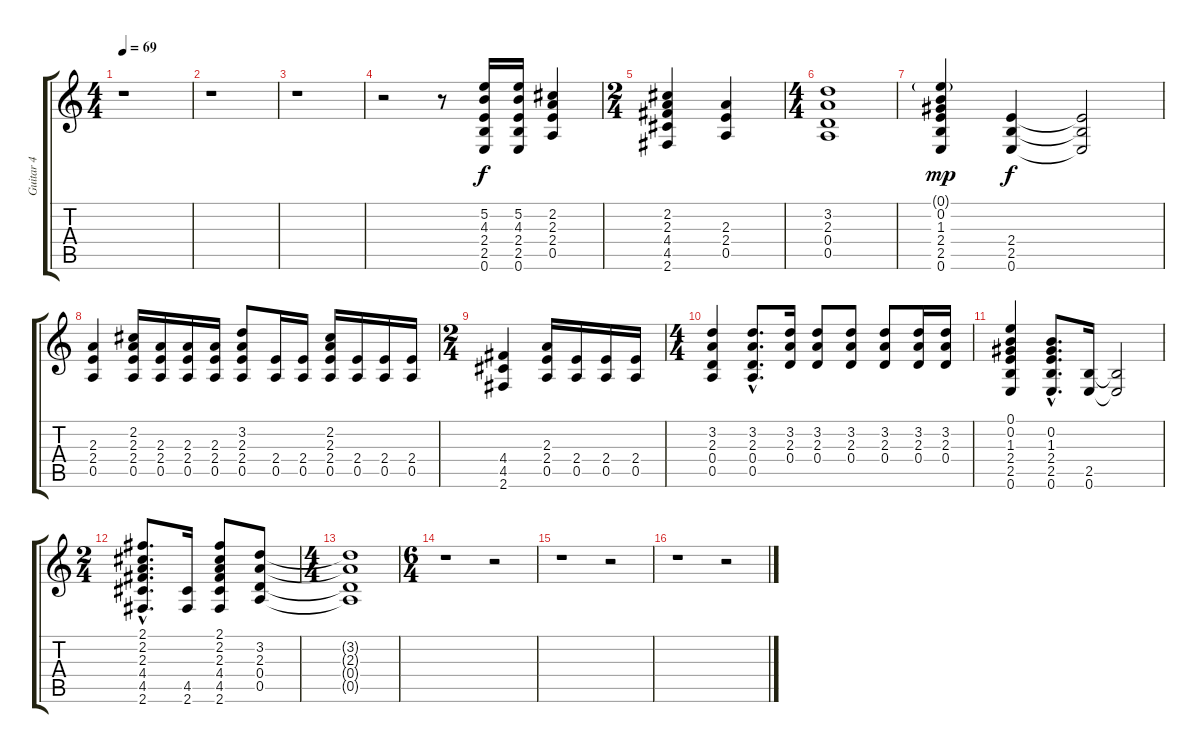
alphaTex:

\track ("Guitar 4" "Guitar 4") {instrument overdrivenguitar}
\staff {score tabs}
\tuning (E4 B3 G3 D3 A2 E2) {hide}
\ts (4 4)
\tempo 69
\clef g2
\ks c
r.1{dy f} |
r.1 |
r.1 |
r.2 r.8 (5.2 4.3 2.4 2.5 0.6).16 (5.2 4.3 2.4 2.5 0.6).16 (2.2 2.3 2.4 0.5).4 |
\ts (2 4)
(2.2 2.3 4.4 4.5 2.6).4 (2.3 2.4 0.5).4 |
\ts (4 4)
(3.2 2.3 0.4 0.5).1 |
(0.1{g} 0.2 1.3 2.4 2.5 0.6).4{dy mp} (2.4 2.5 0.6).4{dy f} (2.4{t} 2.5{t} 0.6{t}).2 |
(2.3 2.4 0.5).4 (2.2 2.3 2.4 0.5).16 (2.3 2.4 0.5).16 (2.3 2.4 0.5).16 (2.3 2.4 0.5).16 (3.2 2.3 2.4 0.5).8 (2.4 0.5).16 (2.4 0.5).16 (2.2 2.3 2.4 0.5).16 (2.4 0.5).16 (2.4 0.5).16 (2.4 0.5).16 |
\ts (2 4)
(4.4 4.5 2.6).4 (2.3 2.4 0.5).16 (2.4 0.5).16 (2.4 0.5).16 (2.4 0.5).16 |
\ts (4 4)
(3.2 2.3 0.4 0.5).4 (3.2{hac} 2.3{hac} 0.4{hac} 0.5{hac}).8{d} (3.2 2.3 0.4).16 (3.2 2.3 0.4).8 (3.2 2.3 0.4).8 (3.2 2.3 0.4).8 (3.2 2.3 0.4).16 (3.2 2.3 0.4).16 |
(0.1 0.2 1.3 2.4 2.5 0.6).4 (0.2{hac} 1.3{hac} 2.4{hac} 2.5{hac} 0.6{hac}).8{d} (2.5 0.6).16 (2.5{t} 0.6{t}).2 |
\ts (2 4)
(2.1{hac} 2.2{hac} 2.3{hac} 4.4{hac} 4.5{hac} 2.6{hac}).8{d} (4.5 2.6).16 (2.1 2.2 2.3 4.4 4.5 2.6).8 (3.2 2.3 0.4 0.5).8 |
\ts (4 4)
(3.2{t} 2.3{t} 0.4{t} 0.5{t}).1 |
\ts (6 4)
r.1 r.2 |
r.1 r.2 |
r.1 r.2
